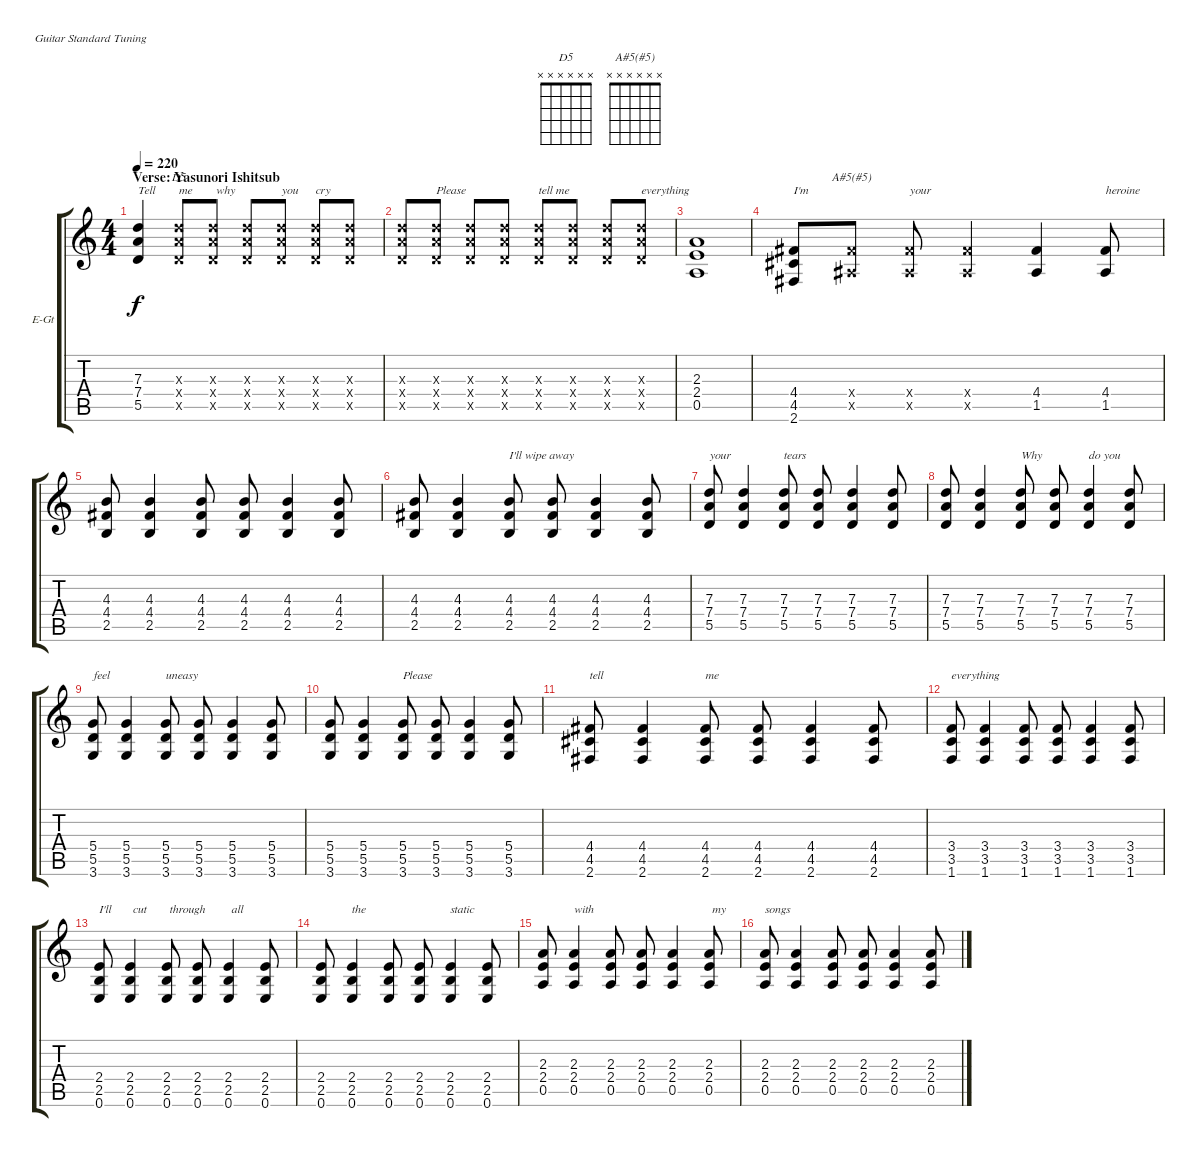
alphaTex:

\defaultSystemsLayout 4
\bracketExtendMode groupsimilarinstruments
\firstSystemTrackNameOrientation horizontal
\otherSystemsTrackNameOrientation horizontal
\track ("Chie Takahashi" "E-Gt") {instrument distortionguitar}
\staff {score tabs}
\tuning (E4 B3 G3 D3 A2 E2)
\chord ("D5" x x x x x x)
\chord ("A#5(#5)" x x x x x x)
\ts (4 4)
\section ("" "Verse: Yasunori Ishitsub")
\tempo 220
\clef g2
\ks c
(5.5 7.4 7.3).4{txt "Tell    " lyrics (0 "") lyrics (1 "") lyrics (2 "") lyrics (3 "") lyrics (4 "") dy f} (5.5{x} 7.4{x} 7.3{x}).8{ch "D5" txt "me     " lyrics (0 "") lyrics (1 "") lyrics (2 "") lyrics (3 "") lyrics (4 "")} (5.5{x} 7.4{x} 7.3{x}).8{txt " why" lyrics (0 "") lyrics (1 "") lyrics (2 "") lyrics (3 "") lyrics (4 "")} (5.5{x} 7.4{x} 7.3{x}).8{lyrics (0 "") lyrics (1 "") lyrics (2 "") lyrics (3 "") lyrics (4 "")} (5.5{x} 7.4{x} 7.3{x}).8{txt "you" lyrics (0 "") lyrics (1 "") lyrics (2 "") lyrics (3 "") lyrics (4 "")} (5.5{x} 7.4{x} 7.3{x}).8{txt "cry" lyrics (0 "") lyrics (1 "") lyrics (2 "") lyrics (3 "") lyrics (4 "")} (5.5{x} 7.4{x} 7.3{x}).8{lyrics (0 "") lyrics (1 "") lyrics (2 "") lyrics (3 "") lyrics (4 "")} |
(5.5{x} 7.4{x} 7.3{x}).8{lyrics (0 "") lyrics (1 "") lyrics (2 "") lyrics (3 "") lyrics (4 "")} (5.5{x} 7.4{x} 7.3{x}).8{txt "Please" lyrics (0 "") lyrics (1 "") lyrics (2 "") lyrics (3 "") lyrics (4 "")} (5.5{x} 7.4{x} 7.3{x}).8{lyrics (0 "") lyrics (1 "") lyrics (2 "") lyrics (3 "") lyrics (4 "")} (5.5{x} 7.4{x} 7.3{x}).8{lyrics (0 "") lyrics (1 "") lyrics (2 "") lyrics (3 "") lyrics (4 "")} (5.5{x} 7.4{x} 7.3{x}).8{txt "tell me " lyrics (0 "") lyrics (1 "") lyrics (2 "") lyrics (3 "") lyrics (4 "")} (5.5{x} 7.4{x} 7.3{x}).8{lyrics (0 "") lyrics (1 "") lyrics (2 "") lyrics (3 "") lyrics (4 "")} (5.5{x} 7.4{x} 7.3{x}).8{lyrics (0 "") lyrics (1 "") lyrics (2 "") lyrics (3 "") lyrics (4 "")} (5.5{x} 7.4{x} 7.3{x}).8{txt "everything" lyrics (0 "") lyrics (1 "") lyrics (2 "") lyrics (3 "") lyrics (4 "")} |
(0.5 2.4 2.3).1{lyrics (0 "") lyrics (1 "") lyrics (2 "") lyrics (3 "") lyrics (4 "")} |
(4.5 4.4 2.6).8{txt "I'm " lyrics (0 "") lyrics (1 "") lyrics (2 "") lyrics (3 "") lyrics (4 "")} (1.5{x} 4.4{x}).8{ch "A#5(#5)" lyrics (0 "") lyrics (1 "") lyrics (2 "") lyrics (3 "") lyrics (4 "")} (1.5{x} 4.4{x}).8{txt "your " lyrics (0 "") lyrics (1 "") lyrics (2 "") lyrics (3 "") lyrics (4 "")} (1.5{x} 4.4{x}).4{lyrics (0 "") lyrics (1 "") lyrics (2 "") lyrics (3 "") lyrics (4 "")} (1.5 4.4).4{lyrics (0 "") lyrics (1 "") lyrics (2 "") lyrics (3 "") lyrics (4 "")} (1.5 4.4).8{txt "heroine" lyrics (0 "") lyrics (1 "") lyrics (2 "") lyrics (3 "") lyrics (4 "")} |
(2.5 4.4 4.3).8{lyrics (0 "") lyrics (1 "") lyrics (2 "") lyrics (3 "") lyrics (4 "")} (2.5 4.4 4.3).4{lyrics (0 "") lyrics (1 "") lyrics (2 "") lyrics (3 "") lyrics (4 "")} (2.5 4.4 4.3).8{lyrics (0 "") lyrics (1 "") lyrics (2 "") lyrics (3 "") lyrics (4 "")} (2.5 4.4 4.3).8{lyrics (0 "") lyrics (1 "") lyrics (2 "") lyrics (3 "") lyrics (4 "")} (2.5 4.4 4.3).4{lyrics (0 "") lyrics (1 "") lyrics (2 "") lyrics (3 "") lyrics (4 "")} (2.5 4.4 4.3).8{lyrics (0 "") lyrics (1 "") lyrics (2 "") lyrics (3 "") lyrics (4 "")} |
(2.5 4.4 4.3).8{lyrics (0 "") lyrics (1 "") lyrics (2 "") lyrics (3 "") lyrics (4 "")} (2.5 4.4 4.3).4{lyrics (0 "") lyrics (1 "") lyrics (2 "") lyrics (3 "") lyrics (4 "")} (2.5 4.4 4.3).8{txt "I'll wipe away " lyrics (0 "") lyrics (1 "") lyrics (2 "") lyrics (3 "") lyrics (4 "")} (2.5 4.4 4.3).8{lyrics (0 "") lyrics (1 "") lyrics (2 "") lyrics (3 "") lyrics (4 "")} (2.5 4.4 4.3).4{lyrics (0 "") lyrics (1 "") lyrics (2 "") lyrics (3 "") lyrics (4 "")} (2.5 4.4 4.3).8{lyrics (0 "") lyrics (1 "") lyrics (2 "") lyrics (3 "") lyrics (4 "")} |
(5.5 7.4 7.3).8{txt "your" lyrics (0 "") lyrics (1 "") lyrics (2 "") lyrics (3 "") lyrics (4 "")} (5.5 7.4 7.3).4{lyrics (0 "") lyrics (1 "") lyrics (2 "") lyrics (3 "") lyrics (4 "")} (5.5 7.4 7.3).8{txt "tears" lyrics (0 "") lyrics (1 "") lyrics (2 "") lyrics (3 "") lyrics (4 "")} (5.5 7.4 7.3).8{lyrics (0 "") lyrics (1 "") lyrics (2 "") lyrics (3 "") lyrics (4 "")} (5.5 7.4 7.3).4{lyrics (0 "") lyrics (1 "") lyrics (2 "") lyrics (3 "") lyrics (4 "")} (5.5 7.4 7.3).8{lyrics (0 "") lyrics (1 "") lyrics (2 "") lyrics (3 "") lyrics (4 "")} |
(5.5 7.4 7.3).8{lyrics (0 "") lyrics (1 "") lyrics (2 "") lyrics (3 "") lyrics (4 "")} (5.5 7.4 7.3).4{lyrics (0 "") lyrics (1 "") lyrics (2 "") lyrics (3 "") lyrics (4 "")} (5.5 7.4 7.3).8{txt "Why " lyrics (0 "") lyrics (1 "") lyrics (2 "") lyrics (3 "") lyrics (4 "")} (5.5 7.4 7.3).8{lyrics (0 "") lyrics (1 "") lyrics (2 "") lyrics (3 "") lyrics (4 "")} (5.5 7.4 7.3).4{txt "do you" lyrics (0 "") lyrics (1 "") lyrics (2 "") lyrics (3 "") lyrics (4 "")} (5.5 7.4 7.3).8{lyrics (0 "") lyrics (1 "") lyrics (2 "") lyrics (3 "") lyrics (4 "")} |
(3.6 5.5 5.4).8{txt "feel " lyrics (0 "") lyrics (1 "") lyrics (2 "") lyrics (3 "") lyrics (4 "")} (3.6 5.5 5.4).4{lyrics (0 "") lyrics (1 "") lyrics (2 "") lyrics (3 "") lyrics (4 "")} (3.6 5.5 5.4).8{txt "uneasy" lyrics (0 "") lyrics (1 "") lyrics (2 "") lyrics (3 "") lyrics (4 "")} (3.6 5.5 5.4).8{lyrics (0 "") lyrics (1 "") lyrics (2 "") lyrics (3 "") lyrics (4 "")} (3.6 5.5 5.4).4{lyrics (0 "") lyrics (1 "") lyrics (2 "") lyrics (3 "") lyrics (4 "")} (3.6 5.5 5.4).8{lyrics (0 "") lyrics (1 "") lyrics (2 "") lyrics (3 "") lyrics (4 "")} |
(3.6 5.5 5.4).8{lyrics (0 "") lyrics (1 "") lyrics (2 "") lyrics (3 "") lyrics (4 "")} (3.6 5.5 5.4).4{lyrics (0 "") lyrics (1 "") lyrics (2 "") lyrics (3 "") lyrics (4 "")} (3.6 5.5 5.4).8{txt "Please " lyrics (0 "") lyrics (1 "") lyrics (2 "") lyrics (3 "") lyrics (4 "")} (3.6 5.5 5.4).8{lyrics (0 "") lyrics (1 "") lyrics (2 "") lyrics (3 "") lyrics (4 "")} (3.6 5.5 5.4).4{lyrics (0 "") lyrics (1 "") lyrics (2 "") lyrics (3 "") lyrics (4 "")} (3.6 5.5 5.4).8{lyrics (0 "") lyrics (1 "") lyrics (2 "") lyrics (3 "") lyrics (4 "")} |
(2.6 4.5 4.4).8{txt "tell" lyrics (0 "") lyrics (1 "") lyrics (2 "") lyrics (3 "") lyrics (4 "")} (2.6 4.5 4.4).4{lyrics (0 "") lyrics (1 "") lyrics (2 "") lyrics (3 "") lyrics (4 "")} (2.6 4.5 4.4).8{txt "me" lyrics (0 "") lyrics (1 "") lyrics (2 "") lyrics (3 "") lyrics (4 "")} (2.6 4.5 4.4).8{lyrics (0 "") lyrics (1 "") lyrics (2 "") lyrics (3 "") lyrics (4 "")} (2.6 4.5 4.4).4{lyrics (0 "") lyrics (1 "") lyrics (2 "") lyrics (3 "") lyrics (4 "")} (2.6 4.5 4.4).8{lyrics (0 "") lyrics (1 "") lyrics (2 "") lyrics (3 "") lyrics (4 "")} |
(1.6 3.5 3.4).8{txt "everything" lyrics (0 "") lyrics (1 "") lyrics (2 "") lyrics (3 "") lyrics (4 "")} (1.6 3.5 3.4).4{lyrics (0 "") lyrics (1 "") lyrics (2 "") lyrics (3 "") lyrics (4 "")} (1.6 3.5 3.4).8{lyrics (0 "") lyrics (1 "") lyrics (2 "") lyrics (3 "") lyrics (4 "")} (1.6 3.5 3.4).8{lyrics (0 "") lyrics (1 "") lyrics (2 "") lyrics (3 "") lyrics (4 "")} (1.6 3.5 3.4).4{lyrics (0 "") lyrics (1 "") lyrics (2 "") lyrics (3 "") lyrics (4 "")} (1.6 3.5 3.4).8{lyrics (0 "") lyrics (1 "") lyrics (2 "") lyrics (3 "") lyrics (4 "")} |
(0.6 2.5 2.4).8{txt "I'll" lyrics (0 "") lyrics (1 "") lyrics (2 "") lyrics (3 "") lyrics (4 "")} (0.6 2.5 2.4).4{txt " cut" lyrics (0 "") lyrics (1 "") lyrics (2 "") lyrics (3 "") lyrics (4 "")} (0.6 2.5 2.4).8{txt " through" lyrics (0 "") lyrics (1 "") lyrics (2 "") lyrics (3 "") lyrics (4 "")} (0.6 2.5 2.4).8{lyrics (0 "") lyrics (1 "") lyrics (2 "") lyrics (3 "") lyrics (4 "")} (0.6 2.5 2.4).4{txt " all" lyrics (0 "") lyrics (1 "") lyrics (2 "") lyrics (3 "") lyrics (4 "")} (0.6 2.5 2.4).8{lyrics (0 "") lyrics (1 "") lyrics (2 "") lyrics (3 "") lyrics (4 "")} |
(0.6 2.5 2.4).8{lyrics (0 "") lyrics (1 "") lyrics (2 "") lyrics (3 "") lyrics (4 "")} (0.6 2.5 2.4).4{txt "the  " lyrics (0 "") lyrics (1 "") lyrics (2 "") lyrics (3 "") lyrics (4 "")} (0.6 2.5 2.4).8{lyrics (0 "") lyrics (1 "") lyrics (2 "") lyrics (3 "") lyrics (4 "")} (0.6 2.5 2.4).8{lyrics (0 "") lyrics (1 "") lyrics (2 "") lyrics (3 "") lyrics (4 "")} (0.6 2.5 2.4).4{txt "static" lyrics (0 "") lyrics (1 "") lyrics (2 "") lyrics (3 "") lyrics (4 "")} (0.6 2.5 2.4).8{lyrics (0 "") lyrics (1 "") lyrics (2 "") lyrics (3 "") lyrics (4 "")} |
(0.5 2.4 2.3).8{lyrics (0 "") lyrics (1 "") lyrics (2 "") lyrics (3 "") lyrics (4 "")} (0.5 2.4 2.3).4{txt "with" lyrics (0 "") lyrics (1 "") lyrics (2 "") lyrics (3 "") lyrics (4 "")} (0.5 2.4 2.3).8{lyrics (0 "") lyrics (1 "") lyrics (2 "") lyrics (3 "") lyrics (4 "")} (0.5 2.4 2.3).8{lyrics (0 "") lyrics (1 "") lyrics (2 "") lyrics (3 "") lyrics (4 "")} (0.5 2.4 2.3).4{lyrics (0 "") lyrics (1 "") lyrics (2 "") lyrics (3 "") lyrics (4 "")} (0.5 2.4 2.3).8{txt " my " lyrics (0 "") lyrics (1 "") lyrics (2 "") lyrics (3 "") lyrics (4 "")} |
(0.5 2.4 2.3).8{txt "songs" lyrics (0 "") lyrics (1 "") lyrics (2 "") lyrics (3 "") lyrics (4 "")} (0.5 2.4 2.3).4{lyrics (0 "") lyrics (1 "") lyrics (2 "") lyrics (3 "") lyrics (4 "")} (0.5 2.4 2.3).8{lyrics (0 "") lyrics (1 "") lyrics (2 "") lyrics (3 "") lyrics (4 "")} (0.5 2.4 2.3).8{lyrics (0 "") lyrics (1 "") lyrics (2 "") lyrics (3 "") lyrics (4 "")} (0.5 2.4 2.3).4{lyrics (0 "") lyrics (1 "") lyrics (2 "") lyrics (3 "") lyrics (4 "")} (0.5 2.4 2.3).8{lyrics (0 "") lyrics (1 "") lyrics (2 "") lyrics (3 "") lyrics (4 "")}
